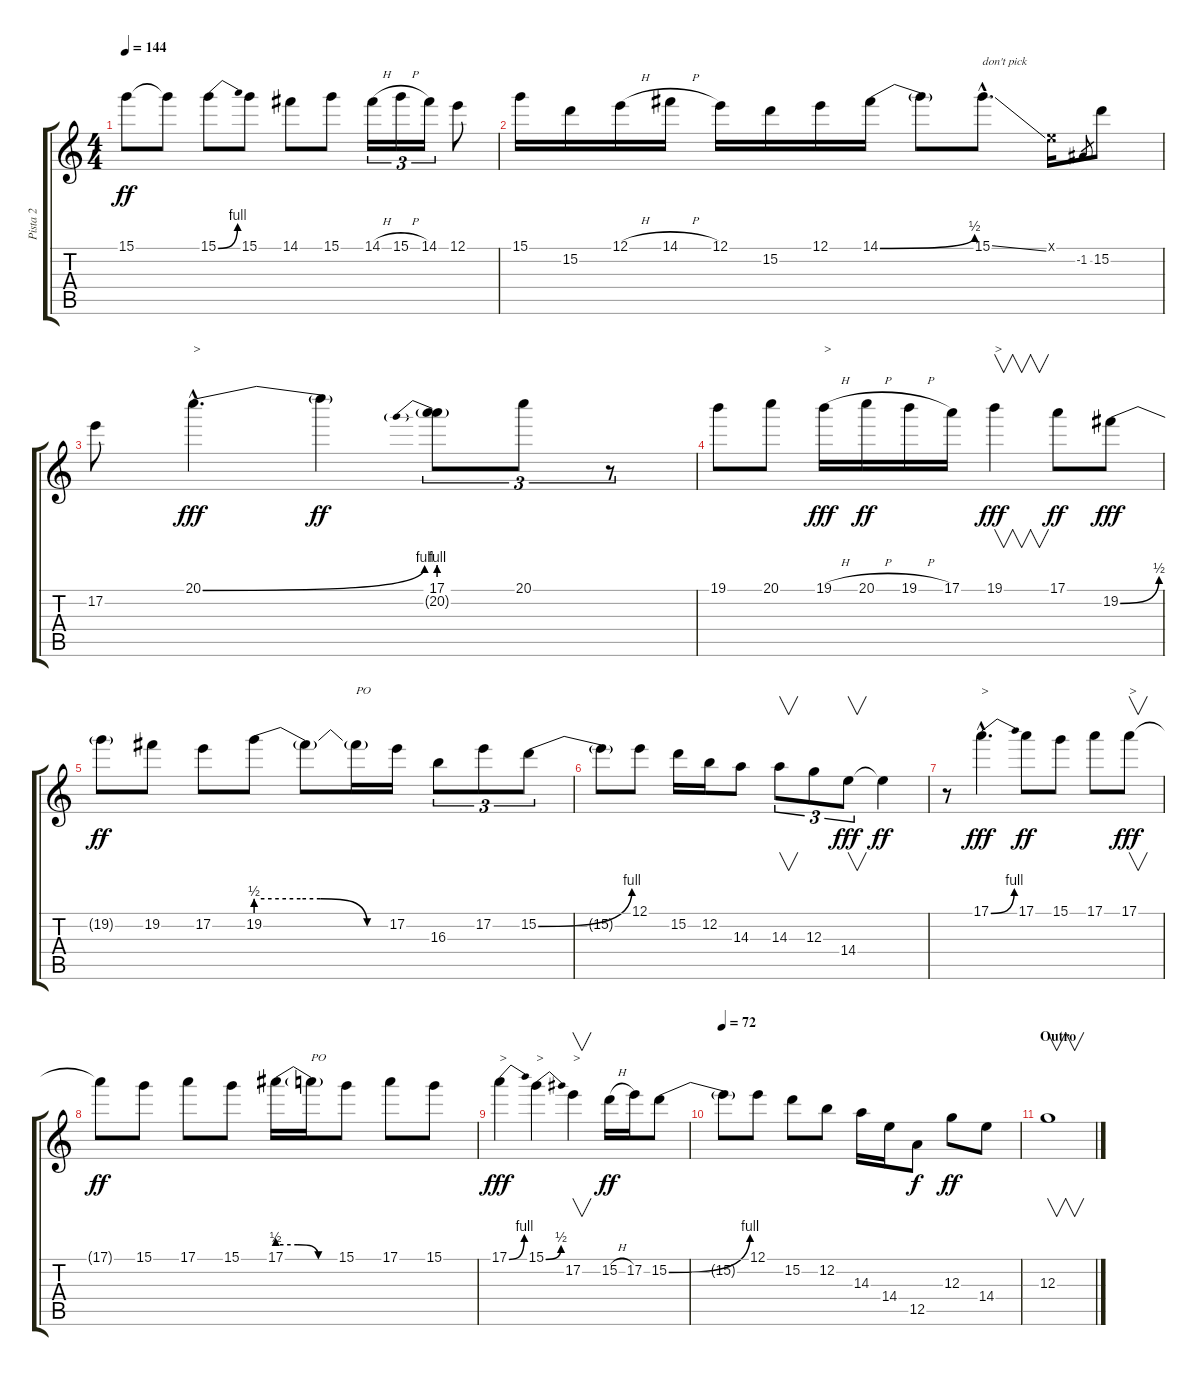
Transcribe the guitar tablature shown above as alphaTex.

\track ("Pista 2" "Pista 2") {instrument distortionguitar}
\staff {score tabs}
\tuning (E4 B3 G3 D3 A2 E2) {hide}
\ts (4 4)
\tempo 144
\clef g2
\ks c
15.1{t}.8{dy ff} 15.1{t}.8 15.1{be (bend 0 0 60 4)}.8 15.1.8 14.1.8 15.1.8 14.1{h}.16{tu (3 2)} 15.1{h}.16{tu (3 2)} 14.1.16{tu (3 2)} 12.1.8 |
15.1.16 15.2.16 12.1{h}.16 14.1{h}.16 12.1.16 15.2.16 12.1.16 14.1{be (bend 0 0 60 2)}.16 14.1{t}.8 15.1{ss hac}.8{d txt "don't pick"} 0.1{x}.16 -1.2.8{gr} 15.2.8 |
17.2.8 20.1{be (bend 0 0 60 4) hac}.4{d txt ">" dy fff} 20.1{t}.4{dy ff} (17.1 20.2{be (prebend 0 4 60 4) g}).8{tu (3 2)} 20.1.8{tu (3 2)} r.8{tu (3 2)} |
19.1.8 20.1.8 19.1{h}.16{txt ">" dy fff} 20.1{h}.16{dy ff} 19.1{h}.16 17.1.16 19.1.4{v txt ">" dy fff} 17.1.8{dy ff} 19.2{be (bend 0 0 60 2)}.8{dy fff} |
19.2{t}.8{dy ff} 19.2.8 17.2.8 19.2{be (custom 0 2 20 2 29 2 50 0 60 0)}.8 19.2{t}.8 19.2{t}.16{txt "PO"} 17.2.16 16.3.8{tu (3 2)} 17.2.8{tu (3 2)} 15.2{be (bend 0 0 60 4)}.8{tu (3 2)} |
15.2{t}.8 12.1.8 15.2.16 12.2.16 14.3.8 14.3.8{v tu (3 2)} 12.3.8{tu (3 2)} 14.4.8{v tu (3 2) dy fff} 14.4{t}.4{dy ff} |
r.8 17.1{be (bend 0 0 60 4) hac}.4{d txt ">" dy fff} 17.1.8{dy ff} 15.1.8 17.1.8 17.1.8{v txt ">" dy fff} |
17.1{t}.8{dy ff} 15.1.8 17.1.8 15.1.8 17.1{be (custom 0 2 20 2 40 0 60 0)}.16 17.1{t}.16{txt "PO"} 15.1.8 17.1.8 15.1.8 |
17.1{be (bend 0 0 60 4)}.4{txt ">" dy fff} 15.1{be (bend 0 0 60 2)}.4{txt ">"} 17.2.4{v txt ">"} 15.2{h}.16{dy ff} 17.2.16 15.2{be (bend 0 0 60 4)}.8 |
\tempo 72
15.2{t}.8 12.1.8 15.2.8 12.2.8 14.3.16 14.4.16 12.5.8{dy f} 12.3.8{dy ff} 14.4.8 |
\section ("" "Outro ")
12.3.1{v}
